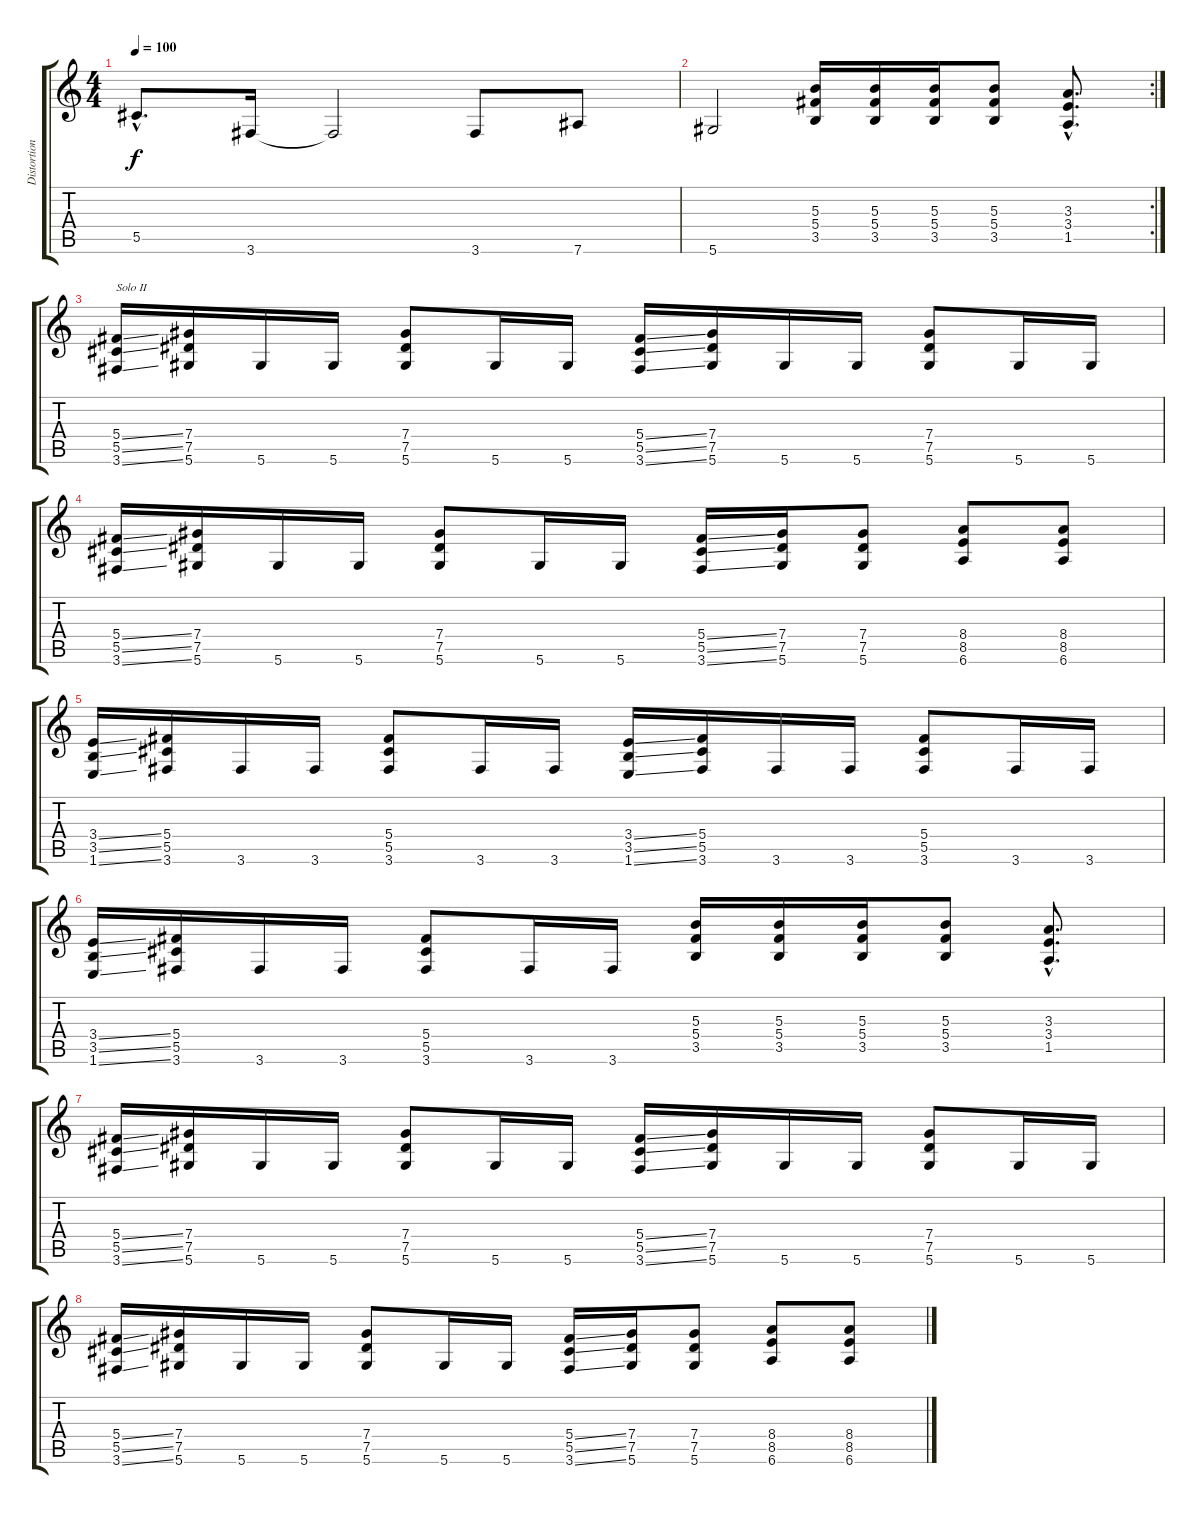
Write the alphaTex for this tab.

\track ("Distortion Guitar I" "Distortion") {instrument distortionguitar}
\staff {score tabs}
\tuning (Eb4 Bb3 Gb3 Db3 Ab2 Eb2) {hide}
\ts (4 4)
\tempo 100
\clef g2
\ks c
5.5{hac}.8{d dy f} 3.6.16 3.6{t}.2 3.6.8 7.6.8 |
\rc 2
5.6.2 (5.3 5.4 3.5).16 (5.3 5.4 3.5).16 (5.3 5.4 3.5).16 (5.3 5.4 3.5).8 (3.3{hac} 3.4{hac} 1.5{hac}).8{d} |
(5.4{ss} 5.5{ss} 3.6{ss}).16{txt "Solo II"} (7.4 7.5 5.6).16 5.6.16 5.6.16 (7.4 7.5 5.6).8 5.6.16 5.6.16 (5.4{ss} 5.5{ss} 3.6{ss}).16 (7.4 7.5 5.6).16 5.6.16 5.6.16 (7.4 7.5 5.6).8 5.6.16 5.6.16 |
(5.4{ss} 5.5{ss} 3.6{ss}).16 (7.4 7.5 5.6).16 5.6.16 5.6.16 (7.4 7.5 5.6).8 5.6.16 5.6.16 (5.4{ss} 5.5{ss} 3.6{ss}).16 (7.4 7.5 5.6).16 (7.4 7.5 5.6).8 (8.4 8.5 6.6).8 (8.4 8.5 6.6).8 |
(3.4{ss} 3.5{ss} 1.6{ss}).16 (5.4 5.5 3.6).16 3.6.16 3.6.16 (5.4 5.5 3.6).8 3.6.16 3.6.16 (3.4{ss} 3.5{ss} 1.6{ss}).16 (5.4 5.5 3.6).16 3.6.16 3.6.16 (5.4 5.5 3.6).8 3.6.16 3.6.16 |
(3.4{ss} 3.5{ss} 1.6{ss}).16 (5.4 5.5 3.6).16 3.6.16 3.6.16 (5.4 5.5 3.6).8 3.6.16 3.6.16 (5.3 5.4 3.5).16 (5.3 5.4 3.5).16 (5.3 5.4 3.5).16 (5.3 5.4 3.5).8 (3.3{hac} 3.4{hac} 1.5{hac}).8{d} |
(5.4{ss} 5.5{ss} 3.6{ss}).16 (7.4 7.5 5.6).16 5.6.16 5.6.16 (7.4 7.5 5.6).8 5.6.16 5.6.16 (5.4{ss} 5.5{ss} 3.6{ss}).16 (7.4 7.5 5.6).16 5.6.16 5.6.16 (7.4 7.5 5.6).8 5.6.16 5.6.16 |
(5.4{ss} 5.5{ss} 3.6{ss}).16 (7.4 7.5 5.6).16 5.6.16 5.6.16 (7.4 7.5 5.6).8 5.6.16 5.6.16 (5.4{ss} 5.5{ss} 3.6{ss}).16 (7.4 7.5 5.6).16 (7.4 7.5 5.6).8 (8.4 8.5 6.6).8 (8.4 8.5 6.6).8
